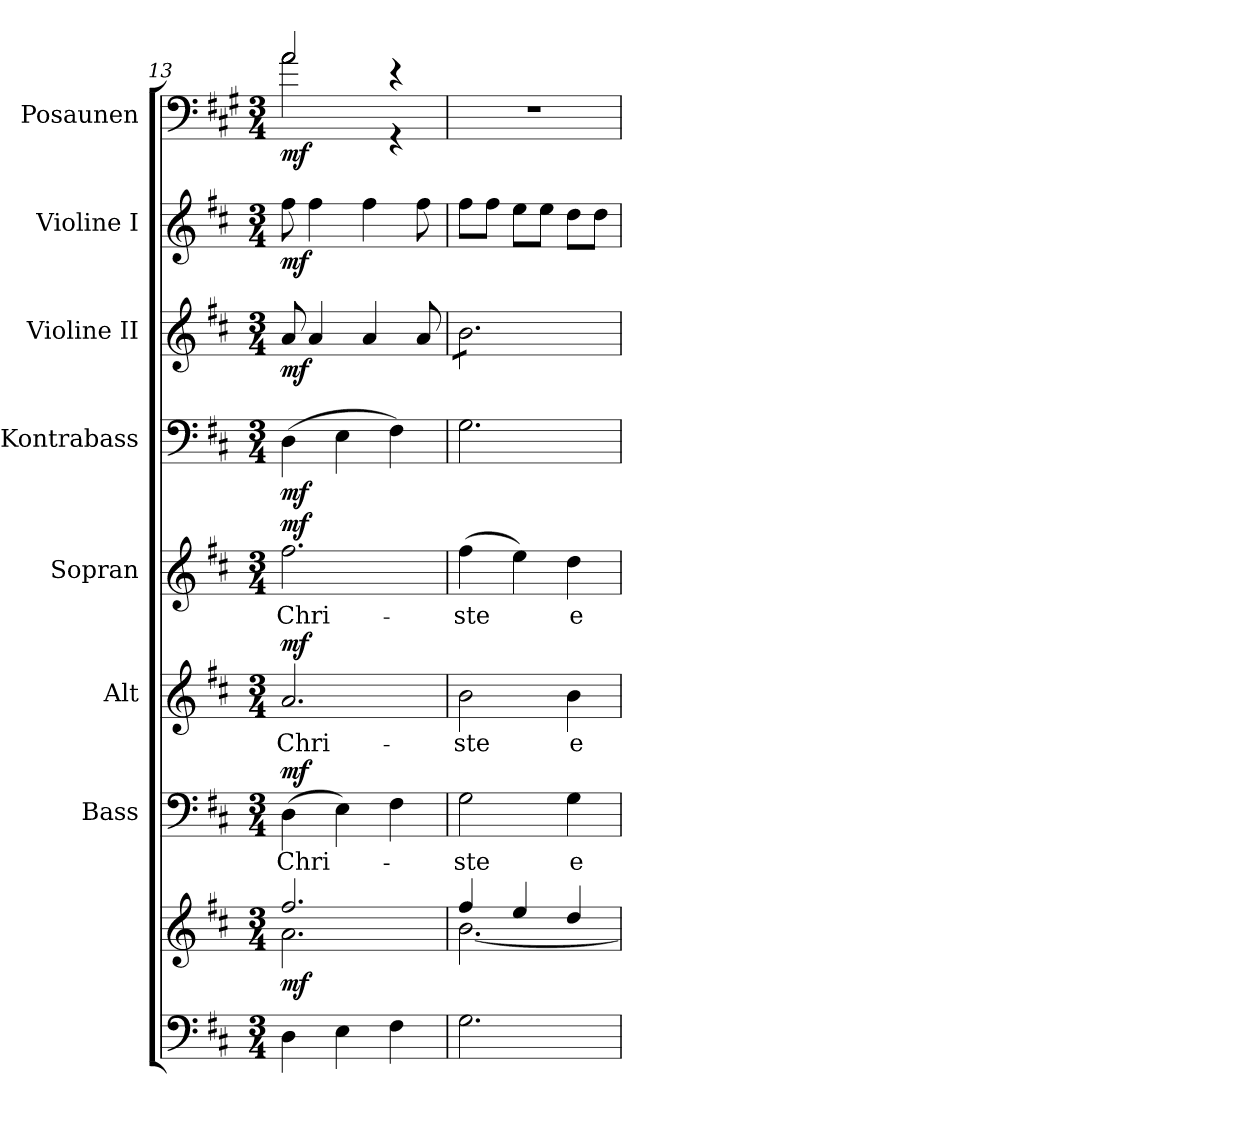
**kern	**kern	**dynam	**kern	**text	**dynam	**kern	**text	**dynam	**kern	**text	**dynam	**kern	**dynam	**kern	**dynam	**kern	**dynam	**kern	**dynam
*part8	*part8	*part8	*part7	*part7	*part7	*part6	*part6	*part6	*part5	*part5	*part5	*part4	*part4	*part3	*part3	*part2	*part2	*part1	*part1
*staff9	*staff8	*staff8/9	*staff7	*staff7	*staff7	*staff6	*staff6	*staff6	*staff5	*staff5	*staff5	*staff4	*staff4	*staff3	*staff3	*staff2	*staff2	*staff1	*staff1
*	*	*	*I"Bass	*	*	*I"Alt	*	*	*I"Sopran	*	*	*I"Kontrabass	*	*I"Violine II	*	*I"Violine I	*	*I"Posaunen	*
*	*	*	*I'B.	*	*	*I'A.	*	*	*I'S.	*	*	*I'Kb.	*	*I'Vl. II	*	*I'Vl. I	*	*I'Pos.	*
*clefF4	*clefG2	*	*clefF4	*	*	*clefG2	*	*	*clefG2	*	*	*clefF4	*	*clefG2	*	*clefG2	*	*clefF4	*
*	*	*	*	*	*	*	*	*	*	*	*	*ITrd7c12	*	*	*	*	*	*ITrd4c7	*
*k[f#c#]	*k[f#c#]	*	*k[f#c#]	*	*	*k[f#c#]	*	*	*k[f#c#]	*	*	*k[f#c#]	*	*k[f#c#]	*	*k[f#c#]	*	*k[f#c#]	*
*D:	*D:	*	*D:	*	*	*D:	*	*	*D:	*	*	*D:	*	*D:	*	*D:	*	*D:	*
*M3/4	*M3/4	*	*M3/4	*	*	*M3/4	*	*	*M3/4	*	*	*M3/4	*	*M3/4	*	*M3/4	*	*M3/4	*
=13	=13	=13	=13	=13	=13	=13	=13	=13	=13	=13	=13	=13	=13	=13	=13	=13	=13	=13	=13
*	*^	*	*	*	*	*	*	*	*	*	*	*	*	*	*	*	*	*	*
!	!	!	!LO:DY:b	!	!LO:LY:b	!LO:DY:a	!	!LO:LY:b	!LO:DY:a	!	!LO:LY:b	!LO:DY:a	!	!LO:DY:b	!	!LO:DY:b	!	!LO:DY:b	!	!LO:DY:b
*	*	*	*	*	*	*	*	*	*	*	*	*	*	*	*	*	*	*	*^	*
4D\	2.ff#/	2.a\	mf	(>4D\	Chri-	mf	2.a/	Chri-	mf	2.ff#\	Chri-	mf	(>4DD\	mf	8a/	mf	8ff#\	mf	2d/	2d\	mf
.	.	.	.	.	.	.	.	.	.	.	.	.	.	.	4a/	.	4ff#\	.	.	.	.
4E\	.	.	.	4E\)	.	.	.	.	.	.	.	.	4EE\	.	.	.	.	.	.	.	.
.	.	.	.	.	.	.	.	.	.	.	.	.	.	.	4a/	.	4ff#\	.	.	.	.
4F#\	.	.	.	4F#\	.	.	.	.	.	.	.	.	4FF#\)	.	.	.	.	.	4r	4r	.
.	.	.	.	.	.	.	.	.	.	.	.	.	.	.	8a/	.	8ff#\	.	.	.	.
*	*	*	*	*	*	*	*	*	*	*	*	*	*	*	*	*	*	*	*v	*v	*
=14	=14	=14	=14	=14	=14	=14	=14	=14	=14	=14	=14	=14	=14	=14	=14	=14	=14	=14	=14	=14
!	!	!	!	!	!LO:LY:b	!	!	!LO:LY:b	!	!	!LO:LY:b	!	!	!	!	!	!	!	!	!
*	*	*	*	*	*	*	*	*	*	*	*	*	*	*	*tremolo	*	*	*	*	*
2.G\	4ff#/	[<2.b\	.	2G\	-ste	.	2b\	-ste	.	(>4ff#\	-ste	.	2.GG\	.	8b\L	.	8ff#\L	.	2.r	.
.	.	.	.	.	.	.	.	.	.	.	.	.	.	.	8b\	.	8ff#\J	.	.	.
.	4ee/	.	.	.	.	.	.	.	.	4ee\)	.	.	.	.	8b\	.	8ee\L	.	.	.
.	.	.	.	.	.	.	.	.	.	.	.	.	.	.	8b\	.	8ee\J	.	.	.
!	!	!	!	!	!LO:LY:b	!	!	!LO:LY:b	!	!	!LO:LY:b	!	!	!	!	!	!	!	!	!
.	4dd/	.	.	4G\	e-	.	4b\	e-	.	4dd\	e-	.	.	.	8b\	.	8dd\L	.	.	.
.	.	.	.	.	.	.	.	.	.	.	.	.	.	.	8b\J	.	8dd\J	.	.	.
*	*	*	*	*	*	*	*	*	*	*	*	*	*	*	*Xtremolo	*	*	*	*	*
*	*v	*v	*	*	*	*	*	*	*	*	*	*	*	*	*	*	*	*	*	*
=	=	=	=	=	=	=	=	=	=	=	=	=	=	=	=	=	=	=	=
*-	*-	*-	*-	*-	*-	*-	*-	*-	*-	*-	*-	*-	*-	*-	*-	*-	*-	*-	*-
